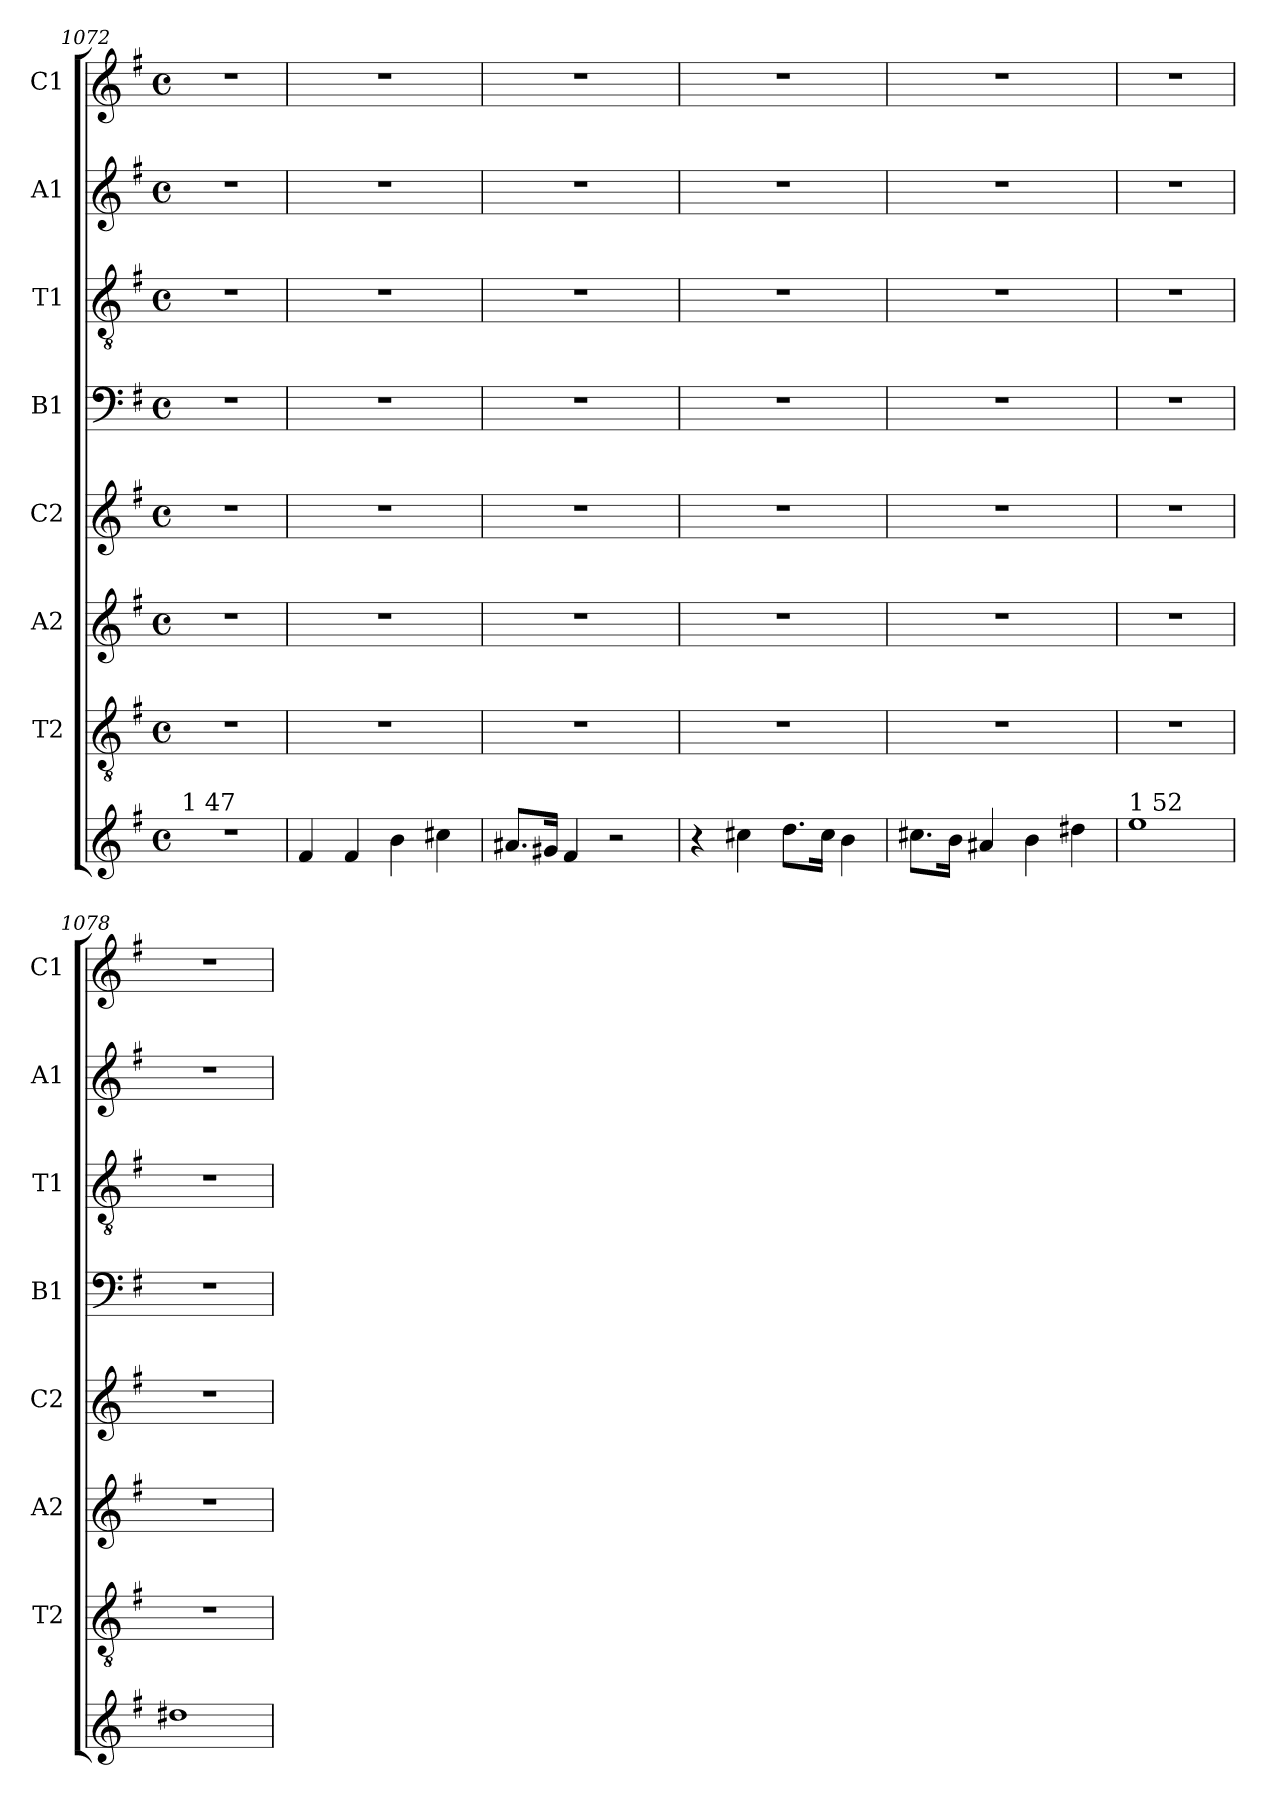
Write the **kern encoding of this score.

**kern	**kern	**kern	**kern	**kern	**kern	**kern	**kern
*part8	*part7	*part6	*part5	*part4	*part3	*part2	*part1
*staff8	*staff7	*staff6	*staff5	*staff4	*staff3	*staff2	*staff1
*	*I"T2	*I"A2	*I"C2	*I"B1	*I"T1	*I"A1	*I"C1
*	*I'T2	*I'A2	*I'C2	*I'B1	*I'T1	*I'A1	*I'C1
!!LO:LB:g=z
*clefG2	*clefGv2	*clefG2	*clefG2	*clefF4	*clefGv2	*clefG2	*clefG2
*k[f#]	*k[f#]	*k[f#]	*k[f#]	*k[f#]	*k[f#]	*k[f#]	*k[f#]
*G:	*G:	*G:	*G:	*G:	*G:	*G:	*G:
*M4/4	*M4/4	*M4/4	*M4/4	*M4/4	*M4/4	*M4/4	*M4/4
*met(c)	*met(c)	*met(c)	*met(c)	*met(c)	*met(c)	*met(c)	*met(c)
=1072	=1072	=1072	=1072	=1072	=1072	=1072	=1072
!LO:TX:a:t=1 47	!	!	!	!	!	!	!
1r	1r	1r	1r	1r	1r	1r	1r
=1073	=1073	=1073	=1073	=1073	=1073	=1073	=1073
4f#/	1r	1r	1r	1r	1r	1r	1r
4f#/	.	.	.	.	.	.	.
4b\	.	.	.	.	.	.	.
4cc#X\	.	.	.	.	.	.	.
=1074	=1074	=1074	=1074	=1074	=1074	=1074	=1074
8.a#X/L	1r	1r	1r	1r	1r	1r	1r
16g#X/Jk	.	.	.	.	.	.	.
4f#/	.	.	.	.	.	.	.
2r	.	.	.	.	.	.	.
=1075	=1075	=1075	=1075	=1075	=1075	=1075	=1075
4r	1r	1r	1r	1r	1r	1r	1r
4cc#X\	.	.	.	.	.	.	.
8.dd\L	.	.	.	.	.	.	.
16cc#\Jk	.	.	.	.	.	.	.
4b\	.	.	.	.	.	.	.
=1076	=1076	=1076	=1076	=1076	=1076	=1076	=1076
8.cc#X\L	1r	1r	1r	1r	1r	1r	1r
16b\Jk	.	.	.	.	.	.	.
4a#X/	.	.	.	.	.	.	.
4b\	.	.	.	.	.	.	.
4dd#X\	.	.	.	.	.	.	.
!!LO:LB:g=z
=1077	=1077	=1077	=1077	=1077	=1077	=1077	=1077
!LO:TX:a:t=1 52	!	!	!	!	!	!	!
1ee	1r	1r	1r	1r	1r	1r	1r
=1078	=1078	=1078	=1078	=1078	=1078	=1078	=1078
1dd#X	1r	1r	1r	1r	1r	1r	1r
=	=	=	=	=	=	=	=
*-	*-	*-	*-	*-	*-	*-	*-
